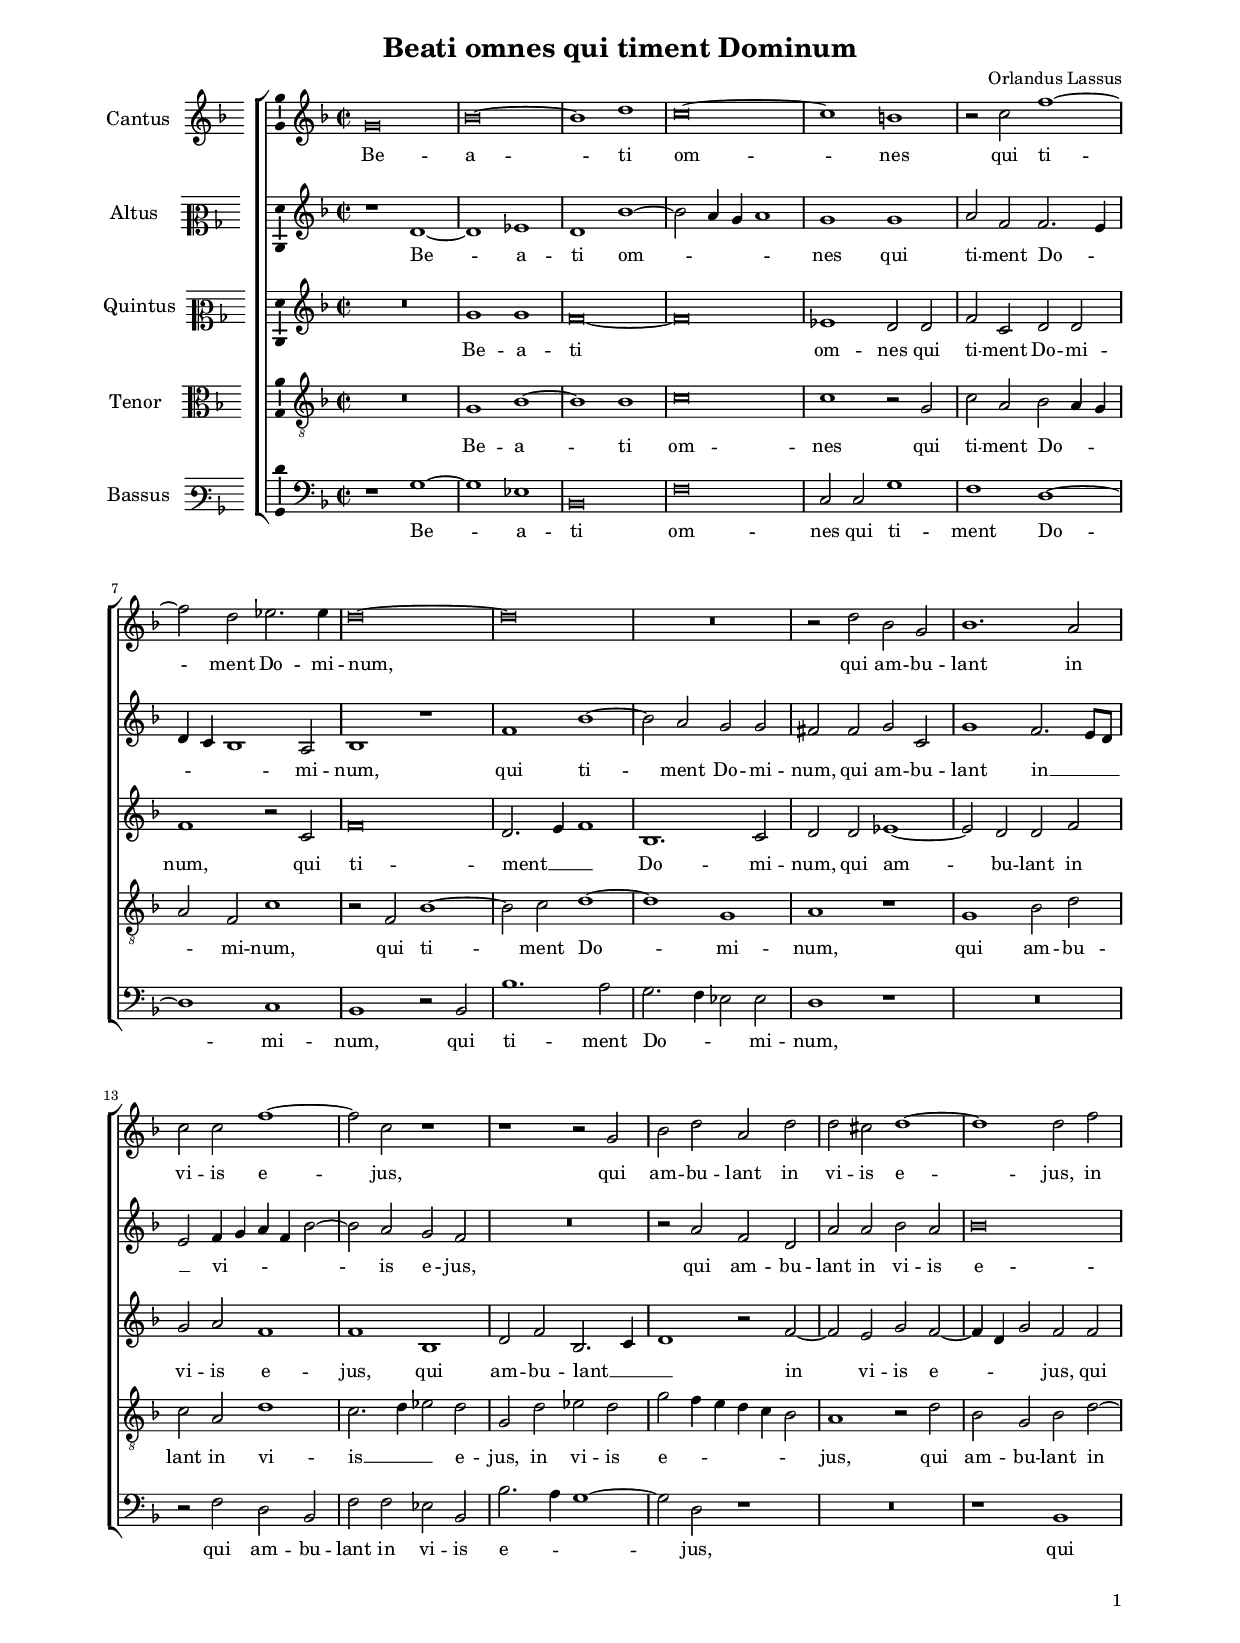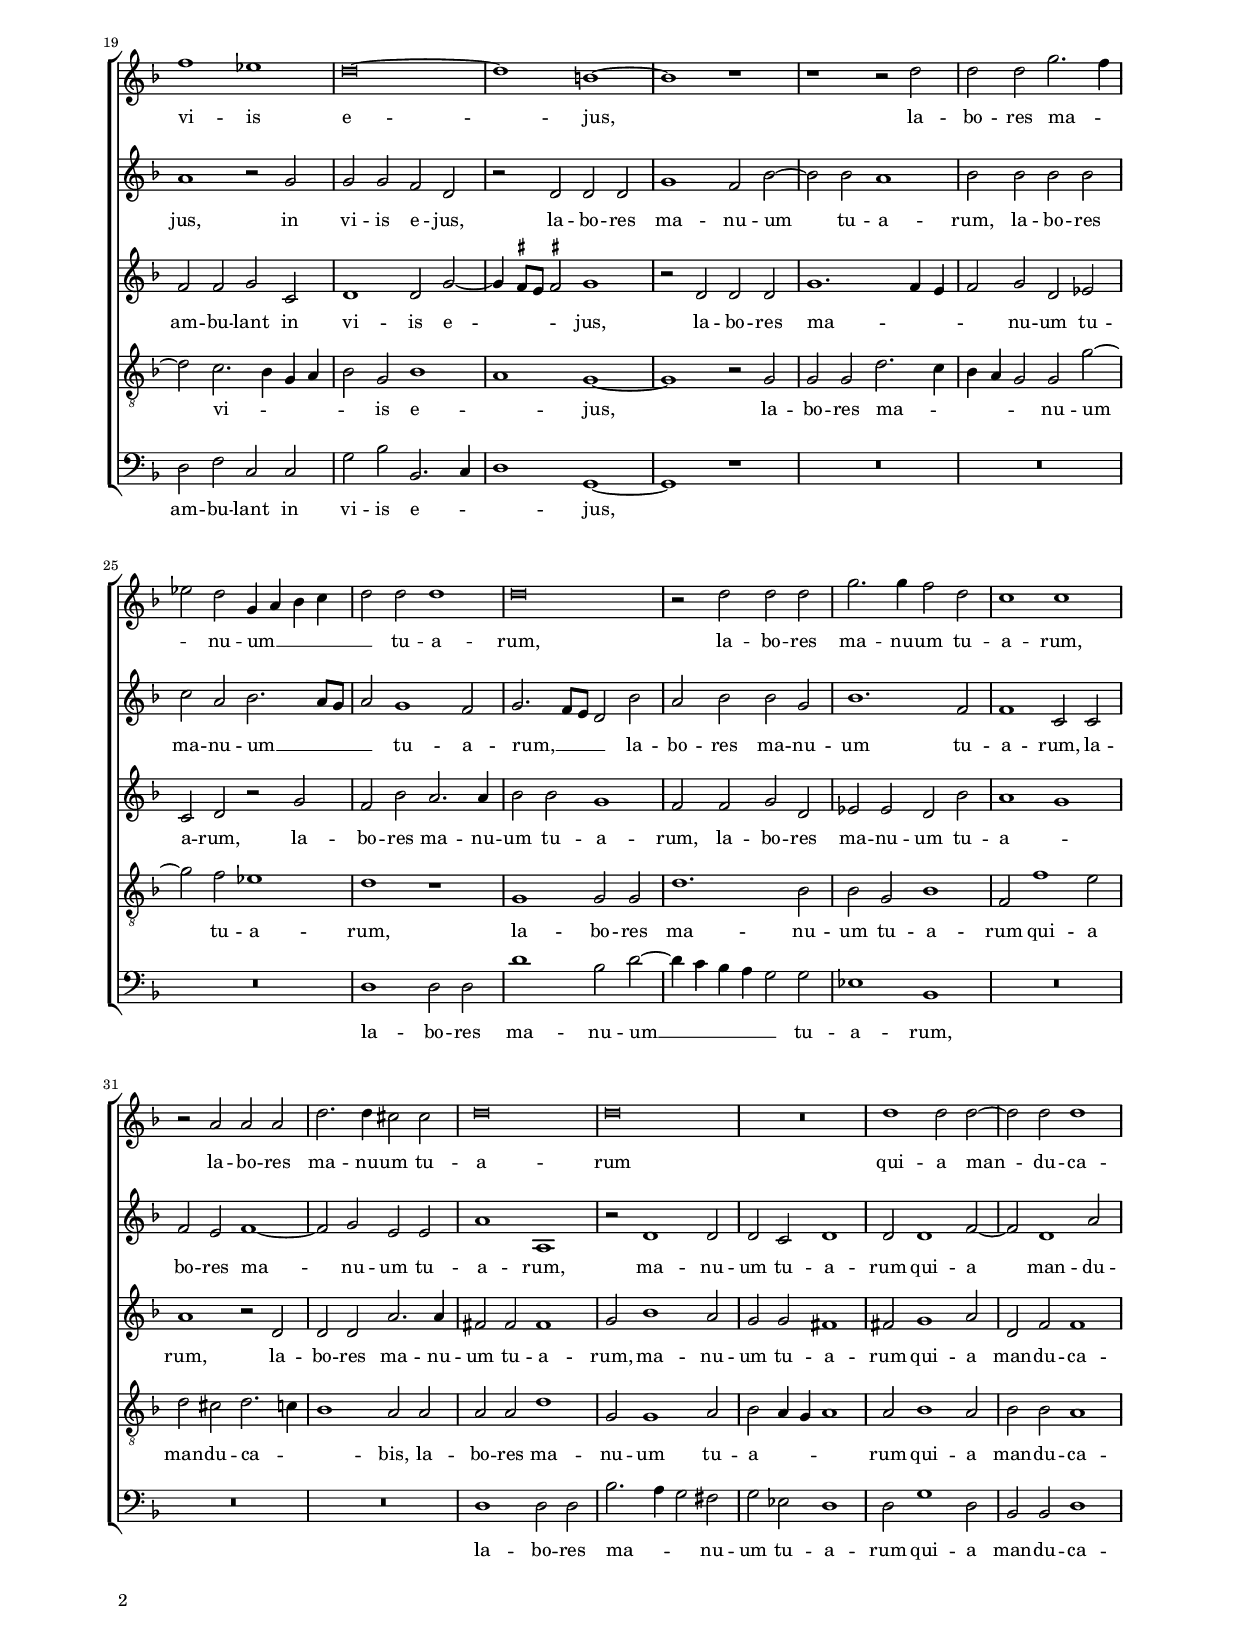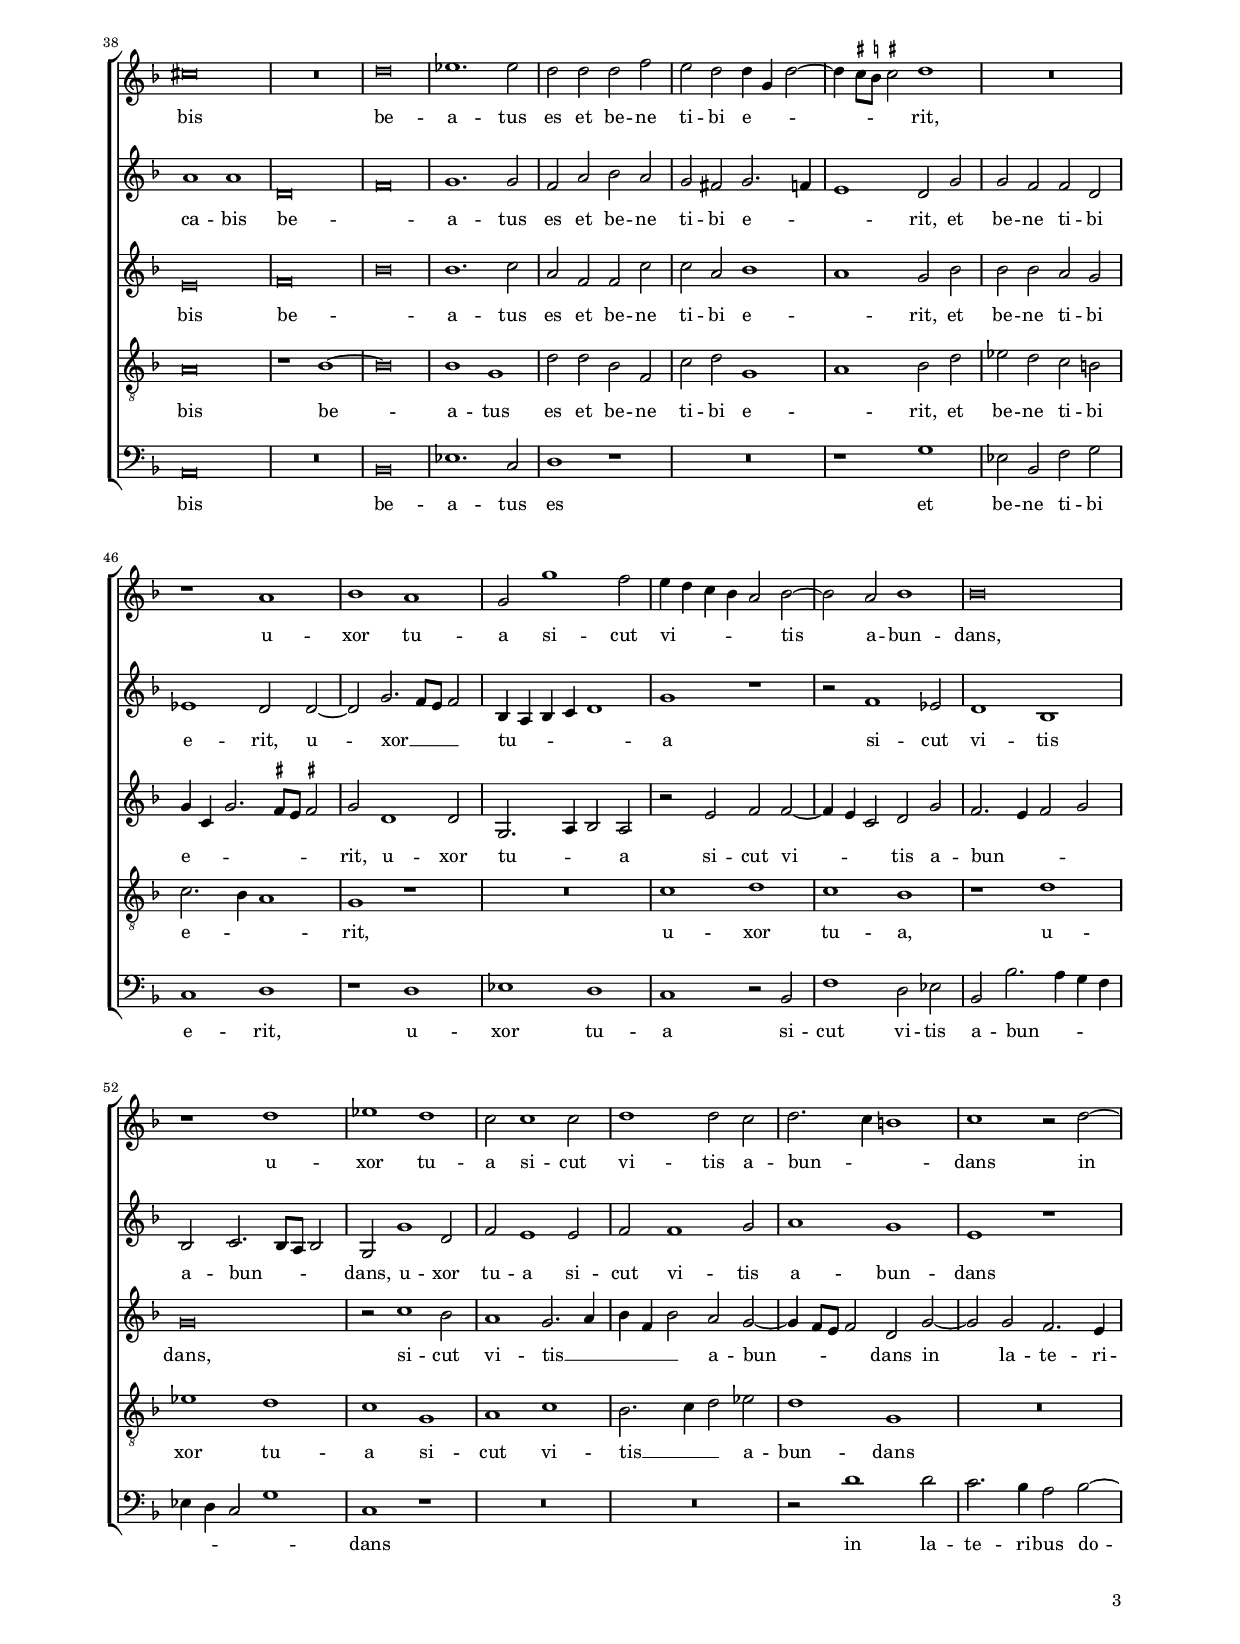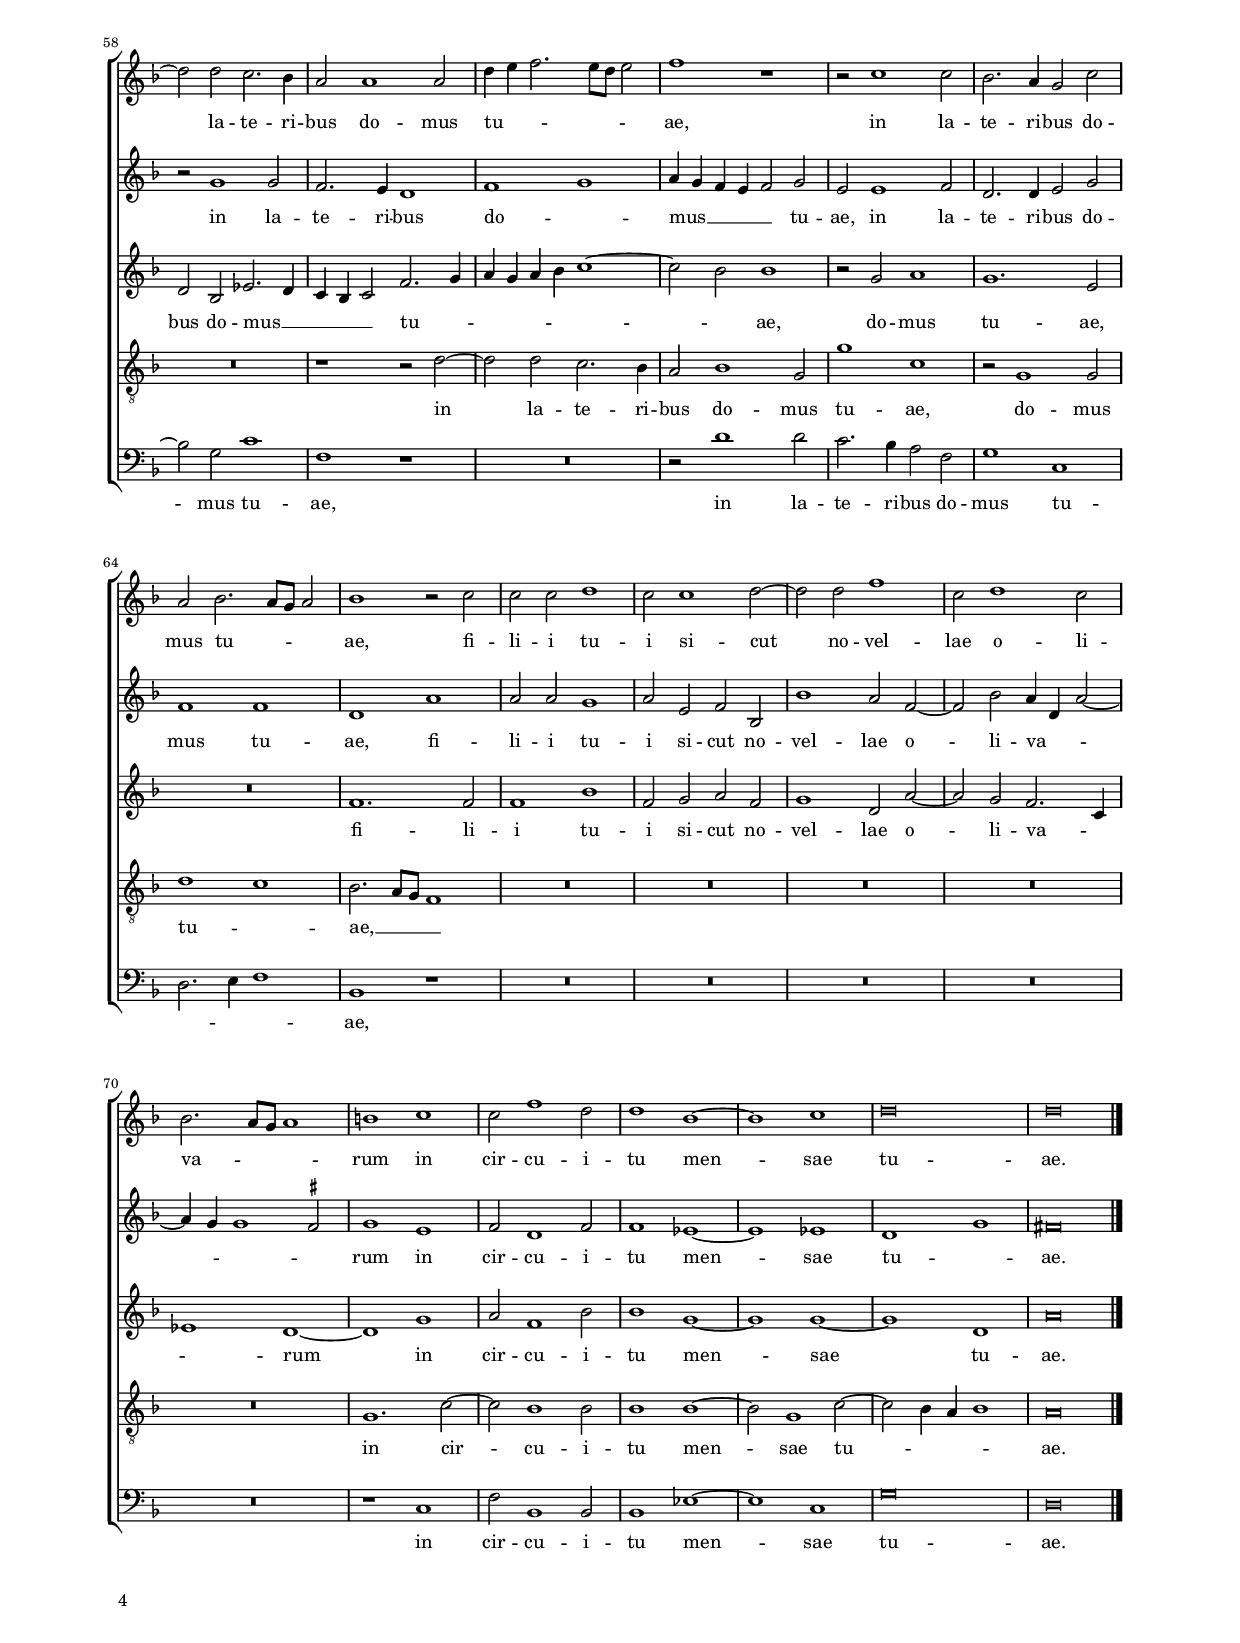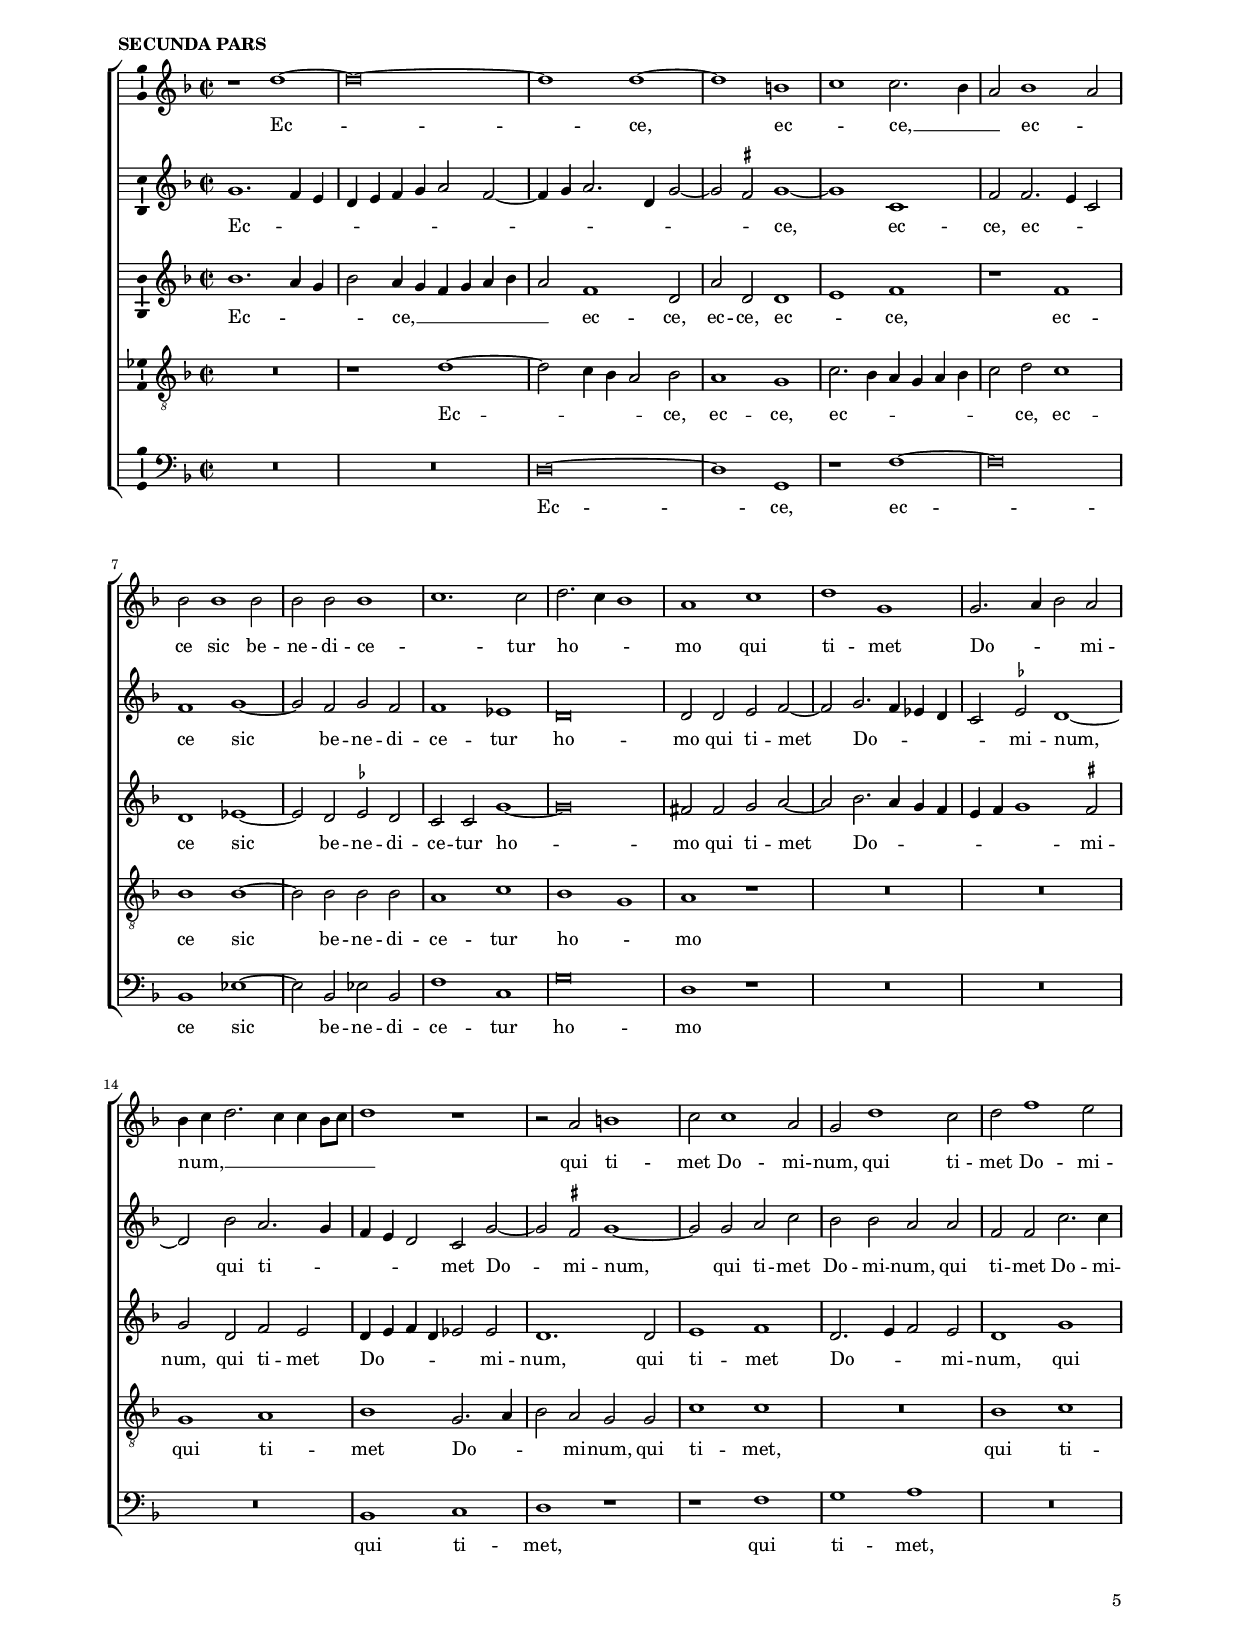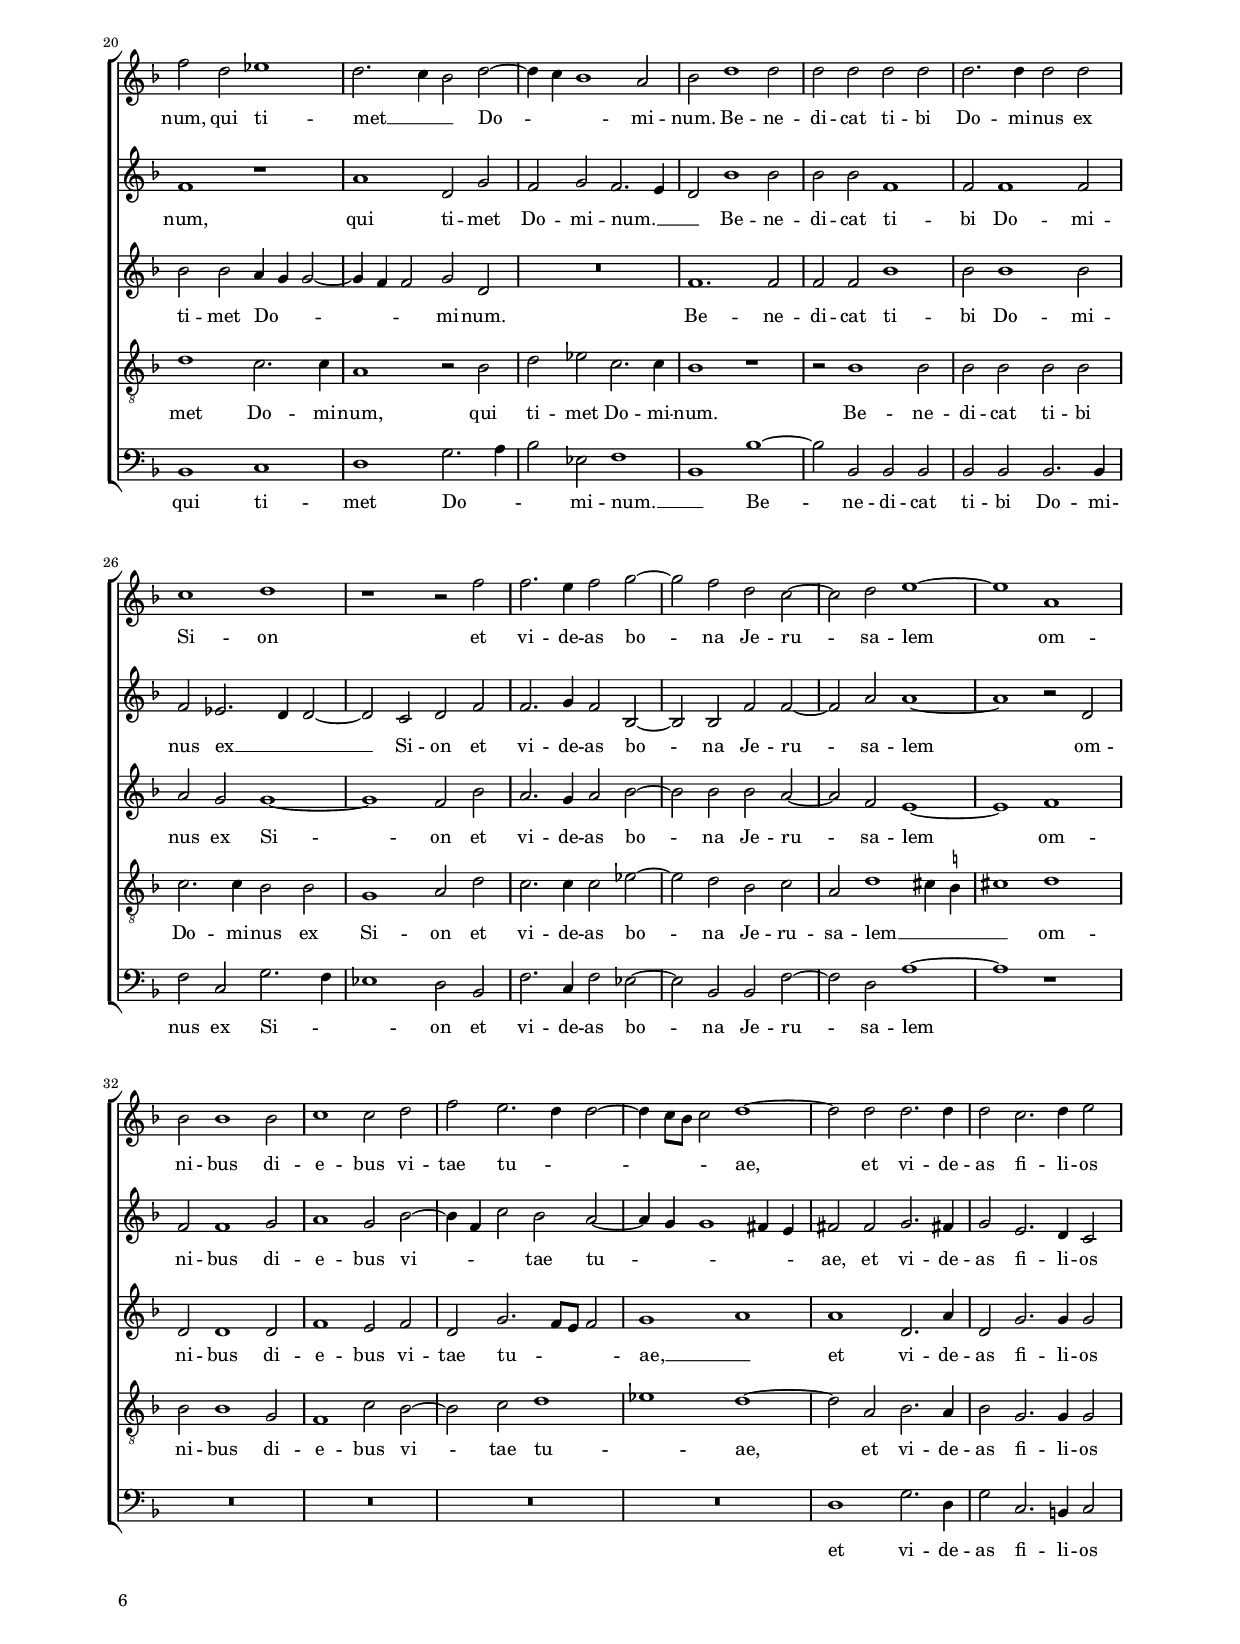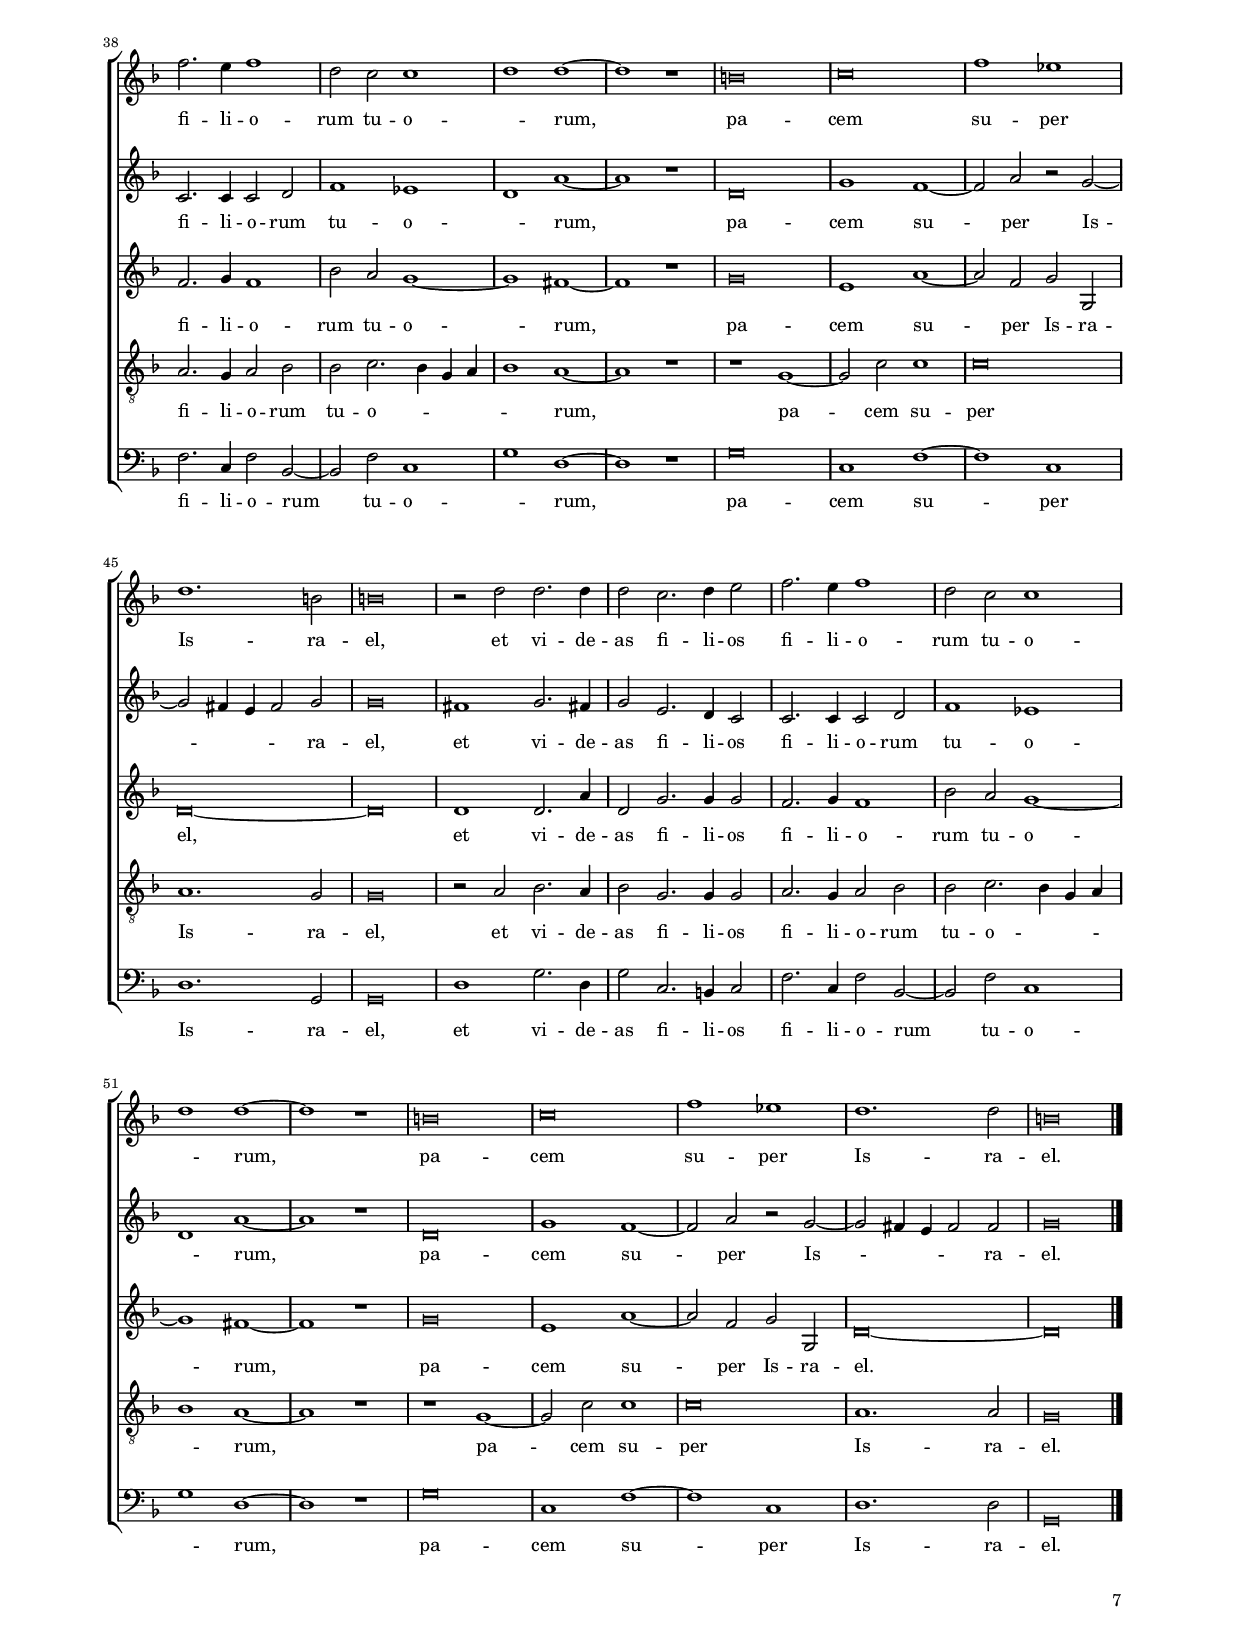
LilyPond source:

\header
{
  title="Beati omnes qui timent Dominum"
  composer="Orlandus Lassus"
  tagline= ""
}

\version "2.22.0"
\include "deutsch.ly"
#(set-global-staff-size 15)
#(ly:set-option 'point-and-click #f)

	
	ficta = { \once \set suggestAccidentals = ##t }
	
	forget = #(define-music-function (music) (ly:music?) #{
		\accidentalStyle forget
		$music
		\accidentalStyle default
		#})

    m = \melisma
    me = \melismaEnd

\paper
	{
	top-margin = 1.8 \cm
	bottom-margin = 1.2 \cm
	left-margin = 2 \cm
	right-margin = 2 \cm
	ragged-bottom = ##f
	ragged-last-bottom = ##t
	print-page-number = ##f
	score-system-spacing = #'((basic-distance . 16) (minimum-distance . 14) (padding . 5) (strechability . 150))
	system-system-spacing = #'((basic-distance . 16) (minimum-distance . 14) (padding . 5) (strechability . 150))
    oddFooterMarkup=\markup   \fill-line { "" \fromproperty #'page:page-number-string }
    evenFooterMarkup=\markup  \fill-line { \fromproperty #'page:page-number-string "" }
    last-bottom-spacing = #'((basic-distance . 12) (minimum-distance . 7) (padding . 4))
	systems-per-page = 3
%	min-systems-per-page = 3
	}

global = {
	\key f \major
	\time 2/2 \set Score.measureLength = #(ly:make-moment 2/1)
    \set Score.tempoHideNote = ##t
    \tempo 2 = 90
	\skip 1*2*76 \bar "|."
	}
	

incipitcantus = \markup { \score {
	{
	\set Staff.instrumentName = \markup { \fontsize #1 "Cantus" }
	\key f \major
	\clef violin
	s4 \bar ""
	}
	\layout  {
	raggedright = ##t
	indent = 1.5 \cm
	line-width = 2.5 \cm
	\context { \Staff \remove Time_signature_engraver }
	\override Staff.Clef.Y-extent = #'(0 . 0)
	}} \hspace #1 }
      
      
incipitaltus = \markup { \score {
	{
	\set Staff.instrumentName = \markup { \fontsize #1 "Altus" }
	\key f \major
	\clef mezzosoprano
	s4 \bar ""
	}
	\layout  {
	raggedright = ##t
	indent = 1.5 \cm
	line-width = 2.5 \cm
	\context { \Staff \remove Time_signature_engraver }
	\override Staff.Clef.Y-extent = #'(0 . 0)
	}} \hspace #1 }
      
      
incipitquintus = \markup { \score {
	{
	\set Staff.instrumentName = \markup { \fontsize #1 "Quintus" }
	\key f \major
	\clef mezzosoprano
	s4 \bar ""
	}
	\layout  {
	raggedright = ##t
	indent = 1.5 \cm
	line-width = 2.5 \cm
	\context { \Staff \remove Time_signature_engraver }
	\override Staff.Clef.Y-extent = #'(0 . 0)
	}} \hspace #1 }


incipittenor = \markup { \score {
	{
	\set Staff.instrumentName = \markup { \fontsize #1 "Tenor" }
	\key f \major
	\clef alto
	s4 \bar ""
	}
	\layout  {
	raggedright = ##t
	indent = 1.5 \cm
	line-width = 2.5 \cm
	\context { \Staff \remove Time_signature_engraver }
	\override Staff.Clef.Y-extent = #'(0 . 0)
	}} \hspace #1 }
      
      
incipitbassus = \markup { \score {
	{
	\set Staff.instrumentName = \markup { \fontsize #1 "Bassus" }
	\key f \major
	\clef varbaritone
	s4 \bar ""
	}
	\layout  {
	raggedright = ##t
	indent = 1.5 \cm
	line-width = 2.5 \cm
	\context { \Staff \remove Time_signature_engraver }
	\override Staff.Clef.Y-extent = #'(0 . 0)
	}} \hspace #1 }


cantus = \relative c''
	{
	g\breve
	b\breve~
	b1 d
	c\breve~
%5
	c1 h |
	r2 c f1~
	f2 d es2. es4
	d\breve~
	d\breve
%10
	R\breve |
	r2 d b g
	b1. a2
	c2 c f1~
	f2 c r1
%15
	r1 r2 g |
	b2 d a d
	d2 cis d1~
	d1 d2 f
	f1 es
%20
	d\breve~ |
	d1 h~
	h1 r
	r1 r2 d
	d2 d g2. \m f4
%25
	es2 \me d g,4 \m a b c |
	d2 \me d d1
	d\breve
	r2 d d d
	g2. g4 f2 d
%30
	c1 c |
	r2 a a a
	d2. d4 cis2 cis
	d\breve
	d\breve
%35
	R\breve |
	d1 d2 d~
	d2 d d1
	cis\breve
	R\breve
%40
	d\breve |
	es1. es2
	d2 d d f
	e2 d d4 \m g, d'2~
	d4 \ficta cis8 \ficta h \ficta cis!2 \me d1
%45
	R\breve |
	r1 a
	b1 a
	g2 g'1 f2
	e4 \m d c b a2 \me b~
%50
	b2 a b1 |
	b\breve
	r1 d
	es1 d
	c2 c1 c2
%55
	d1 d2 c |
	d2. \m c4 h1 \me
	c1 r2 d~
	d2 d c2. b4
	a2 a1 a2
%60
	d4 \m e f2. e8 d e2 \me |
	f1 r
	r2 c1 c2
	b2. a4 g2 c
	a2 b2. \m a8 g a2 \me
%65
	b1 r2 c |
	c2 c d1
	c2 c1 d2~
	d2 d f1
	c2 d1 c2
%70
	b2. \m a8 g a1 \me |
	h1 c
	c2 f1 d2
	d1 b~
	b1 c
%75
	d\breve |
	d\breve |
	}


altus = \relative c'
  {
	r1 d~
	d1 es1
	d1 b'~
	b2 \m a4 g a1 \me
%5
	g1 g |
	a2 f f2. \m e4
	d4 c b1 \me a2
	b1 r
	f' b~
%10
	b2 a g g |
	fis2 fis g c,
	g'1 f2. \m e8 d
	e2 \me f4 \m g a f b2~
	b2 \me a g f
%15
	R\breve |
	r2 a f d
	a'2 a b a
	b\breve
	a1 r2 g
%20
	g2 g f d |
	r2 d d d
	g1 f2 b~
	b2 b a1
	b2 b b b
%25
	c2 a b2. \m a8 g |
	a2 \me g1 f2
	g2. \m f8 e d2 \me b'
	a2 b b g
	b1. f2
%30
	f1 c2 c |
	f2 e f1~
	f2 g e e
	a1 a,
	r2 d1 d2
%35
	d2 c d1 |
	d2 d1 f2~
	f2 d1 a'2
	a1 a
	d,\breve \m
%40
	f\breve \me |
	g1. g2
	f2 a b a
	g2 fis g2. \m f4
	e1 \me d2 g
%45
	g2 f f d |
	es1 d2 d~
	d2 g2. \m f8 e f2 \me
	b,4 \m a b c d1 \me
	g1 r
%50
	r2 f1 es2 |
	d1 b
	b2 c2. \m b8 a b2 \me
	g2 g'1 d2
	f2 e1 e2
%55
	f2 f1 g2 |
	a1 g
	e1 r
	r2 g1 g2
	f2. e4 d1
%60
	f1 \m g \me |
	a4 \m g f e f2 \me g
	e2 e1 f2
	d2. d4 e2 g
	f1 f
%65
	d1 a'1 |
	a2 a g1
	a2 e f b,
	b'1 a2 f~
	f2 b a4 \m d, a'2~
%70
	a4 g g1 \ficta fis2 \me |
	g1 e
	f2 d1 f2
	f1 es~
	es es
%75
	d1 \m g \me |
	fis\breve |
	}


quintus = \relative c'
	{
	R\breve
	g'1 g
	f\breve~
	f\breve
%5
	es1 d2 d |
	f2 c d d
	f1 r2 c
	f\breve
	d2. \m e4 f1 \me
%10
	b,1. c2 |
	d2 d es1~
	es2 d d f
	g2 a f1
	f1 b,
%15
	d2 f b,2. \m c4 |
	d1 \me r2 f~
	f2 e g f~
	f4 \m d g2 \me f f
	f2 f g c,
%20
	d1 d2 g~ |
	g4 \m \ficta fis8 e \ficta fis!2 \me g1
	r2 d d d
	g1. \m f4 e
	f2 \me g d es
%25
	c2 d r g |
	f2 b a2. a4
	b2 b g1
	f2 f g d
	es2 es d b'
%30
	a1 \m g \me |
	a1 r2 d,
	d2 d a'2. a4
	fis2 fis fis1
	g2 b1 a2
%35
	g2 g fis1 |
	fis2 g1 a2
	d,2 f f1
	e\breve
	f\breve \m
%40
	b\breve \me |
	b1. c2
	a2 f f c'
	c2 a b1 \m
	a1 \me g2 b
%45
	b2 b a g |
	g4 \m c, g'2. \ficta fis8 e \ficta fis!2 \me
	g2 d1 d2
	g,2. \m a4 b2 \me a
	r2 e' f f~
%50
	f4 \m e c2 \me d g |
	f2. \m e4 f2 g \me
	g\breve
	r2 c1 b2
	a1 g2. \m a4
%55
	b4 f b2 \me a g~ |
	g4 \m f8 e f2 \me d g~
	g2 g f2. e4
	d2 b es2. \m d4
	c4 b c2 \me f2. \m g4
%60
	a4 g a b c1~ |
	c2 b \me b1
	r2 g a1
	g1. e2
	R\breve
%65
	f1. f2 |
	f1 b
	f2 g a f
	g1 d2 a'~
	a2 g f2. \m c4
%70
	es1 \me d~ |
	d1 g
	a2 f1 b2
	b1 g~
	g1 g~
%75
	g1 d |
	a'\breve |
	}


tenor = \relative c'
	{
	R\breve
	g1 b~
	b1 b
	c\breve
%5
	c1 r2 g |
	c2 a b \m a4 g
	a2 \me f c'1
	r2 f, b1~
	b2 c d1~
%10
	d1 g, |
	a1 r
	g1 b2 d
	c2 a d1
	c2. \m d4 es2 \me d
%15
	g,2 d' es d |
	g2 \m f4 e d c b2 \me
	a1 r2 d
	b2 g b d~
	d2 c2. \m b4 g a
%20
	b2 \me g b1 \m |
	a1 \me g~
	g1 r2 g
	g2 g d'2. \m c4
	b4 a g2 \me g g'~
%25
	g2 f es1 |
	d1 r
	g,1 g2 g
	d'1. b2
	b2 g b1
%30
	f2 f'1 e2 |
	d2 cis d2. \m c4
	b1 \me a2 a
	a2 a d1
	g,2 g1 a2
%35
	b2 \m a4 g a1 \me |
	a2 b1 a2
	b2 b a1
	a\breve
	r1 b~
%40
	b\breve |
	b1 g
	d'2 d b f
	c'2 d g,1 \m
	a1 \me b2 d
%45
	es2 d c h |
	c2. \m b4 a1 \me
	g1 r
	R\breve
	c1 d
%50
	c1 b |
	r1 d
	es1 d
	c1 g
	a1 c
%55
	b2. \m c4 d2 \me es |
	d1 g,
	R\breve
	R\breve
	r1 r2 d'~
%60
	d2 d c2. b4 |
	a2 b1 g2
	g'1 c,
	r2 g1 g2
	d'1 \m c \me
%65
	b2. \m a8 g f1 \me |
	R\breve
	R\breve
	R\breve
	R\breve
%70
	R\breve |
	g1. c2~
	c2 b1 b2
	b1 b~
	b2 g1 c2~
%75
	c2 \m b4 a b1 \me |
	a\breve |
	}


bassus = \relative c
	{
	r1 g'~
	g1 es
	b\breve
	f'\breve
%5
	c2 c g'1 |
	f1 d~
	d1 c
	b1 r2 b
	b'1. a2
%10
	g2. \m f4 es2 \me es |
	d1 r
	R\breve
	r2 f d b
	f'2 f es b
%15
	b'2. \m a4 g1~ |
	g2 \me d r1
	R\breve
	r1 b
	d2 f c c
%20
	g'2 b b,2. \m c4 |
	d1 \me g,~
	g1 r
	R\breve
	R\breve
%25
	R\breve |
	d'1 d2 d
	d'1 b2 d~
	d4 \m c b a g2 \me g
	es1 b
%30
	R\breve |
	R\breve
	R\breve
	d1 d2 d
	b'2. \m a4 g2 \me fis
%35
	g2 es d1 |
	d2 g1 d2
	b2 b d1
	a\breve
	R\breve
%40
	b\breve |
	es1. c2
	d1 r
	R\breve
	r1 g
%45
	es2 b f' g |
	c,1 d
	r1 d
	es1 d
	c1 r2 b
%50
	f'1 d2 es |
	b2 b'2. \m a4 g f
	es4 d c2 g'1 \me
	c,1 r
	R\breve
%55
	R\breve |
	r2 d'1 d2
	c2. b4 a2 b~
	b2 g c1
	f,1 r
%60
	R\breve |
	r2 d'1 d2
	c2. b4 a2 f
	g1 c,1 \m
	d2. e4 f1 \me
%65
	b,1 r |
	R\breve
	R\breve
	R\breve
	R\breve
%70
	R\breve |
	r1 c
	f2 b,1 b2
	b1 es~
	es1 c
%75
	g'\breve |
	d\breve |
	}


lyricscantus = \lyricmode {
	Be -- a -- ti om -- nes qui ti -- ment Do -- mi -- num,
	qui am -- bu -- lant in vi -- is e -- jus,
	qui am -- bu -- lant in vi -- is e -- jus,
	in vi -- is e -- jus,
	la -- bo -- res ma -- nu -- um __ tu -- a -- rum,
	la -- bo -- res ma -- nu -- um tu -- a -- rum,
	la -- bo -- res ma -- nu -- um tu -- a -- rum
	qui -- a man -- du -- ca -- bis
	be -- a -- tus es et be -- ne ti -- bi e -- rit,
	u -- xor tu -- a si -- cut vi -- tis a -- bun -- dans,
	u -- xor tu -- a si -- cut vi -- tis a -- bun -- dans
	in la -- te -- ri -- bus do -- mus tu -- ae,
	in la -- te -- ri -- bus do -- mus tu -- ae,
	fi -- li -- i tu -- i si -- cut no -- vel -- lae o -- li -- va -- rum
	in cir -- cu -- i -- tu men -- sae tu -- ae.
	}


lyricsaltus = \lyricmode {
	Be -- a -- ti om -- nes qui ti -- ment Do -- mi -- num,
	qui ti -- ment Do -- mi -- num,
	qui am -- bu -- lant in __ vi -- is e -- jus,
	qui am -- bu -- lant in vi -- is e -- jus,
	in vi -- is e -- jus,
	la -- bo -- res ma -- nu -- um tu -- a -- rum,
	la -- bo -- res ma -- nu -- um __ tu -- a -- rum, __
	la -- bo -- res ma -- nu -- um tu -- a -- rum,
	la -- bo -- res ma -- nu -- um tu -- a -- rum,
	ma -- nu -- um tu -- a -- rum
	qui -- a man -- du -- ca -- bis
	be -- a -- tus es et be -- ne ti -- bi e -- rit,
	et be -- ne ti -- bi e -- rit,
	u -- xor __ tu -- a si -- cut vi -- tis a -- bun -- dans,
	u -- xor tu -- a si -- cut vi -- tis a -- bun -- dans
	in la -- te -- ri -- bus do -- mus __ tu -- ae,
	in la -- te -- ri -- bus do -- mus tu -- ae,
	fi -- li -- i tu -- i si -- cut no -- vel -- lae o -- li -- va -- rum
	in cir -- cu -- i -- tu men -- sae tu -- ae.
	}


lyricsquintus = \lyricmode {
	Be -- a -- ti om -- nes qui ti -- ment Do -- mi -- num,
	qui ti -- ment __ Do -- mi -- num,
	qui am -- bu -- lant in vi -- is e -- jus,
	qui am -- bu -- lant __ in vi -- is e -- jus,
	qui am -- bu -- lant in vi -- is e -- jus,
	la -- bo -- res ma -- nu -- um tu -- a -- rum,
	la -- bo -- res ma -- nu -- um tu -- a -- rum,
	la -- bo -- res ma -- nu -- um tu -- a -- rum,
	la -- bo -- res ma -- nu -- um tu -- a -- rum,
	ma -- nu -- um tu -- a -- rum
	qui -- a man -- du -- ca -- bis
	be -- a -- tus es et be -- ne ti -- bi e -- rit,
	et be -- ne ti -- bi e -- rit,
	u -- xor tu -- a si -- cut vi -- tis a -- bun -- dans,
	si -- cut vi -- tis __ a -- bun -- dans
	in la -- te -- ri -- bus do -- mus __ tu -- ae,
	do -- mus tu -- ae,
	fi -- li -- i tu -- i si -- cut no -- vel -- lae o -- li -- va -- rum
	in cir -- cu -- i -- tu men -- sae tu -- ae.
	}


lyricstenor = \lyricmode {
	Be -- a -- ti om -- nes qui ti -- ment Do -- mi -- num,
	qui ti -- ment Do -- mi -- num,
	qui am -- bu -- lant in vi -- is __ e -- jus,
	in vi -- is e -- jus,
	qui am -- bu -- lant in vi -- is e -- jus,
	la -- bo -- res ma -- nu -- um tu -- a -- rum,
	la -- bo -- res ma -- nu -- um tu -- a -- rum
	qui -- a man -- du -- ca -- bis,
	la -- bo -- res ma -- nu -- um tu -- a -- rum
	qui -- a man -- du -- ca -- bis
	be -- a -- tus es et be -- ne ti -- bi e -- rit,
	et be -- ne ti -- bi e -- rit,
	u -- xor tu -- a,
	u -- xor tu -- a si -- cut vi -- tis __ a -- bun -- dans
	in la -- te -- ri -- bus do -- mus tu -- ae,
	do -- mus tu -- ae, __
	in cir -- cu -- i -- tu men -- sae tu -- ae.
	}


lyricsbassus = \lyricmode {
	Be -- a -- ti om -- nes qui ti -- ment Do -- mi -- num,
	qui ti -- ment Do -- mi -- num,
	qui am -- bu -- lant in vi -- is e -- jus,
	qui am -- bu -- lant in vi -- is e -- jus,
	la -- bo -- res ma -- nu -- um __ tu -- a -- rum,
	la -- bo -- res ma -- nu -- um tu -- a -- rum
	qui -- a man -- du -- ca -- bis
	be -- a -- tus es et be -- ne ti -- bi e -- rit,
	u -- xor tu -- a si -- cut vi -- tis a -- bun -- dans
	in la -- te -- ri -- bus do -- mus tu -- ae,
	in la -- te -- ri -- bus do -- mus tu -- ae,
	in cir -- cu -- i -- tu men -- sae tu -- ae.
	}


\score
{  
    \transpose c c {
	\new ChoirStaff \with { \override StaffGrouper.staff-staff-spacing.basic-distance = #12 }
	<<

	\new Staff << \global
	\new Voice="v1" {
		\set Staff.instrumentName=\incipitcantus
		\set Staff.midiInstrument = "reed organ"
		\clef violin
		\cantus }
	\new Lyrics \lyricsto "v1" {\lyricscantus }
	>>


	\new Staff << \global
	\new Voice="v2" {
		\set Staff.instrumentName=\incipitaltus
		\set Staff.midiInstrument = "reed organ"
        \clef violin % "G_8"
		\altus}
	\new Lyrics \lyricsto "v2" {\lyricsaltus }
	>>


	\new Staff << \global
	\new Voice="v5" {
		\set Staff.instrumentName=\incipitquintus
		\set Staff.midiInstrument = "reed organ"
		\clef violin
		\quintus}
	\new Lyrics \lyricsto "v5" {\lyricsquintus }
	>>


	\new Staff << \global
	\new Voice="v3" {
		\set Staff.instrumentName=\incipittenor
		\set Staff.midiInstrument = "reed organ"
		\clef "G_8"
		\tenor }
	\new Lyrics \lyricsto "v3" {\lyricstenor }
	>>


	\new Staff << \global
	\new Voice="v4" {
		\set Staff.instrumentName=\incipitbassus
		\set Staff.midiInstrument = "reed organ"
		\clef bass
		\bassus }
	\new Lyrics \lyricsto "v4" {\lyricsbassus}
	>>

	>>
	} % transpose

	\layout
	{
	indent = 2.5 \cm
	\context { \Staff \override TimeSignature.break-visibility = #end-of-line-invisible }
	\context { \Lyrics \override VerticalAxisGroup.nonstaff-relatedstaff-spacing.padding = #1.4 }
%	\context { \Lyrics \override LyricText.font-size = #1 }
	\context { \Staff \consists "Ambitus_engraver" }
	\context { \Score \override BarNumber.padding = #2 }
	\context { \Voice \override NoteHead.style = #'baroque }
	}


\midi
	{
	}

}

%%%%%%%%%%%%%%%%%%%%  PARS SECUNDA


global = {
	\key f \major
	\time 2/2 \set Score.measureLength = #(ly:make-moment 2/1)
    \set Score.tempoHideNote = ##t
    \tempo 2 = 90
	\skip 1*2*57 \bar "|."
	}


cantus =  \relative c''
	{
	r1 d~
	d\breve~
	d1 d~
	d1 h \m
%5
	c1 \me c2. \m b4 |
	a2 \me b1 \m a2 \me
	b2 b1 b2
	b2 b b1 \m
	c1. \me c2
%10
	d2. \m c4 b1 \me |
	a1 c
	d1 g,
	g2. \m a4 b2 \me a
	b4 \m c d2. c4 c b8 c
%15
	d1 \me r |
	r2 a h1
	c2 c1 a2
	g2 d'1 c2
	d2 f1 e2
%20
	f2 d es1 |
	d2. \m c4 b2 \me d~
	d4 \m c b1 \me a2
	b2 d1 d2
	d2 d d d
%25
	d2. d4 d2 d |
	c1 d
	r1 r2 f
	f2. e4 f2 g~
	g2 f d c~
%30
	c2 d e1~ |
	e1 a,
	b2 b1 b2
	c1 c2 d
	f2 e2. \m d4 d2~
%35
	d4 c8 b c2 \me d1~ |
	d2 d d2. d4
	d2 c2. d4 e2
	f2. e4 f1
	d2 c c1 \m
%40
	d1 \me d~ |
	d1 r
	h\breve
	c\breve
	f1 es
%45
	d1. h2 |
	h\breve
	r2 d d2. d4
	d2 c2. d4 e2
	f2. e4 f1
%50
	d2 c c1 \m |
	d1 \me d~
	d1 r
	h\breve
	c\breve
%55
	f1 es |
	d1. d2
	h\breve |
	}


altus =  \relative c'
    {
	g'1. \m f4 e
	d4 e f g a 2 f~
	f4 g a2. d,4 g2~
	g \ficta fis \me g1~
%5
	g1 c, |
	f2 f2. \m e4 c2 \me
	f1 g~
	g2 f g f
	f1 es
%10
	d\breve |
	d2 d e f~
	f2 g2. \m f4 es d
	c2 \me \ficta es2 d1~
	d2 b' a2. \m g4
%15
	f4 e d2 \me c g'~ |
	g2 \ficta fis g1~
	g2 g a c
	b2 b a a
	f2 f c'2. c4
%20
	f,1 r |
	a1 d,2 g
	f2 g f2. \m e4
	d2 \me b'1 b2
	b2 b f1
%25
	f2 f1 f2 |
	f2 es2. \m d4 d2~ 
	d2 \me c d f
	f2. g4 f2 b,~
	b2 b f' f~
%30
	f2 a a1~ |
	a1 r2 d,
	f2 f1 g2
	a1 g2 b~
	b4 \m f c'2 \me b a~
%35
	a4 \m g g1 fis4 e \me |
	fis2 fis g2. fis!4
	g2 e2. d4 c2
	c2. c4 c2 d
	f1 es1 \m
%40
	d1 \me a'~ |
	a1 r
	d,\breve
	g1 f~
	f2 a r g~
%45
	g2 \m fis4 e fis2 \me g |
	g\breve
	fis1 g2. fis!4
	g2 e2. d4 c2
	c2. c4 c2 d
%50
	f1 es \m |
	d1 \me a'~
	a1 r
	d,\breve
	g1 f~
%55
	f2 a r g~ |
	g2 \m fis4 e fis2 \me fis
	g\breve |
	}


quintus =  \relative c'
	{
	b'1. \m a4 g
	b2 \me a4 \m g f g a b
	a2 \me f1 d2
	a'2 d, d1 \m
%5
	e1 \me f |
	r1 f
	d1 es~
	es2 d \ficta es! d
	c2 c g'1~
%10
	g\breve |
	fis2 fis g a~
	a2 b2. \m a4 g f
	e4 f g1 \me \ficta fis2
	g2 d f e
%15
	d4 \m e f d es2 \me es |
	d1. d2
	e1 f
	d2. \m e4 f2 \me e
	d1 g
%20
	b2 b a4 \m g g2~ |
	g4 f f2 \me g d
	R\breve
	f1. f2
	f2 f b1
%25
	b2 b1 b2 |
	a2 g g1~
	g1 f2 b
	a2. g4 a2 b~
	b2 b b a~
%30
	a2 f e1~ |
	e1 f
	d2 d1 d2
	f1 e2 f
	d2 g2. \m f8 e f2 \me
%35
	g1 \m a \me |
	a1 d,2. a'4
	d,2 g2. g4 g2
	f2. g4 f1
	b2 a g1~
%40
	g1 fis~ |
	fis1 r
	g\breve
	e1 a~
	a2 f g g,
%45
	d'\breve~ |
	d\breve
	d1 d2. a'4
	d,2 g2. g4 g2
	f2. g4 f1
%50
	b2 a g1~ |
	g1 fis~
	fis1 r
	g\breve
	e1 a~
%55
	a2 f g g, |
	d'\breve~
	d\breve |
	}


tenor  =  \relative c'
	{
	R\breve
	r1 d~
	d2 \m c4 b a2 \me b
	a1 g
%5
	c2. \m b4 a g a b |
	c2 \me d c1
	b1 b~
	b2 b b b
	a1 c
%10
	b1 \m g \me |
	a1 r
	R\breve
	R\breve
	g1 a
%15
	b1 g2. \m a4 |
	b2 \me a g g
	c1 c
	R\breve
	b1 c
%20
	d1 c2. c4 |
	a1 r2 b
	d2 es c2. c4
	b1 r
	r2 b1 b2
%25
	b2 b b b |
	c2. c4 b2 b
	g1 a2 d
	c2. c4 c2 es~
	es2 d b c
%30
	a2 d1 \m cis4 \ficta h4 |
	cis1 \me d
	b2 b1 g2
	f1 c'2 b~
	b2 c d1 \m
%35
	es1 \me d~ |
	d2 a b2. a4
	b2 g2. g4 g2
	a2. g4 a2 b
	b2 c2. \m b4 g a
%40
	b1 \me a~ |
	a1 r
	r1 g~
	g2 c c1
	c\breve
%45
	a1. g2 |
	g\breve
	r2 a b2. a4
	b2 g2. g4 g2
	a2. g4 a2 b
%50
	b2 c2. \m b4 g a |
	b1 \me a~
	a1 r
	r1 g~
	g2 c c1
%55
	c\breve |
	a1. a2
	g\breve |
	}


bassus  =  \relative c
	{
	R\breve
	R\breve
	d\breve~
	d1 g,
%5
	r1 f'~ |
	f\breve
	b,1 es~
	es2 b es b
	f'1 c
%10
	g'\breve |
	d1 r
	R\breve
	R\breve
	R\breve
%15
	b1 c |
	d1 r
	r1 f
	g1 a
	R\breve
%20
	b,1 c |
	d1 g2. \m a4
	b2 \me es, f1 \m
	b, \me b'~
	b2 b, b b
%25
	b2 b b2. b4 |
	f'2 c g'2. \m f4 
	es1 \me d2 b 
	f'2. c4 f2 es~
	es2 b b f'~
%30
	f2 d a'1~ |
	a1 r
	R\breve
	R\breve
	R\breve
%35
	R\breve |
	d,1 g2. d4
	g2 c,2. h4 c2
	f2. c4 f2 b,~
	b2 f' c1 \m
%40
	g'1 \me d~ |
	d1 r
	g\breve
	c,1 f~
	f1 c
%45
	d1. g,2 |
	g\breve
	d'1 g2. d4
	g2 c,2. h4 c2
	f2. c4 f2 b,~
%50
	b2 f' c1 \m |
	g'1 \me d~
	d1 r
	g\breve
	c,1 f~
%55
	f1 c |
	d1. d2
	g,\breve |
	}


lyricscantus = \lyricmode {
	Ec -- ce,
	ec -- ce, __
	ec -- ce sic be -- ne -- di -- ce -- tur ho -- mo
	qui ti -- met Do -- mi -- num, __
	qui ti -- met Do -- mi -- num,
	qui ti -- met Do -- mi -- num,
	qui ti -- met __ Do -- mi -- num.
	Be -- ne -- di -- cat ti -- bi Do -- mi -- nus ex Si -- on
	et vi -- de -- as bo -- na Je -- ru -- sa -- lem
	om -- ni -- bus di -- e -- bus vi -- tae tu -- ae,
	et vi -- de -- as fi -- li -- os fi -- li -- o -- rum tu -- o -- rum,
	pa -- cem su -- per Is -- ra -- el,
	et vi -- de -- as fi -- li -- os fi -- li -- o -- rum tu -- o -- rum,
	pa -- cem su -- per Is -- ra -- el.
	}


lyricsaltus = \lyricmode {
	Ec -- ce,
	ec -- ce,
	ec -- ce sic be -- ne -- di -- ce -- tur ho -- mo
	qui ti -- met Do -- mi -- num,
	qui ti -- met Do -- mi -- num,
	qui ti -- met Do -- mi -- num,
	qui ti -- met Do -- mi -- num,
	qui ti -- met Do -- mi -- num. __
	Be -- ne -- di -- cat ti -- bi Do -- mi -- nus ex __ Si -- on
	et vi -- de -- as bo -- na Je -- ru -- sa -- lem
	om -- ni -- bus di -- e -- bus vi -- tae tu -- ae,
	et vi -- de -- as fi -- li -- os fi -- li -- o -- rum tu -- o -- rum,
	pa -- cem su -- per Is -- ra -- el,
	et vi -- de -- as fi -- li -- os fi -- li -- o -- rum tu -- o -- rum,
	pa -- cem su -- per Is -- ra -- el.
	}


lyricsquintus = \lyricmode {
	Ec -- ce, __
	ec -- ce,
	ec -- ce,
	ec -- ce,
	ec -- ce sic be -- ne -- di -- ce -- tur ho -- mo
	qui ti -- met Do -- mi -- num,
	qui ti -- met Do -- mi -- num,
	qui ti -- met Do -- mi -- num,
	qui ti -- met Do -- mi -- num.
	Be -- ne -- di -- cat ti -- bi Do -- mi -- nus ex Si -- on
	et vi -- de -- as bo -- na Je -- ru -- sa -- lem
	om -- ni -- bus di -- e -- bus vi -- tae tu -- ae, __
	et vi -- de -- as fi -- li -- os fi -- li -- o -- rum tu -- o -- rum,
	pa -- cem su -- per Is -- ra -- el,
	et vi -- de -- as fi -- li -- os fi -- li -- o -- rum tu -- o -- rum,
	pa -- cem su -- per Is -- ra -- el.
	}


lyricstenor = \lyricmode {
	Ec -- ce,
	ec -- ce,
	ec -- ce,
	ec -- ce sic be -- ne -- di -- ce -- tur ho -- mo
	qui ti -- met Do -- mi -- num,
	qui ti -- met,
	qui ti -- met Do -- mi -- num,
	qui ti -- met Do -- mi -- num.
	Be -- ne -- di -- cat ti -- bi Do -- mi -- nus ex Si -- on
	et vi -- de -- as bo -- na Je -- ru -- sa -- lem __
	om -- ni -- bus di -- e -- bus vi -- tae tu -- ae,
	et vi -- de -- as fi -- li -- os fi -- li -- o -- rum tu -- o -- rum,
	pa -- cem su -- per Is -- ra -- el,
	et vi -- de -- as fi -- li -- os fi -- li -- o -- rum tu -- o -- rum,
	pa -- cem su -- per Is -- ra -- el.
	}


lyricsbassus = \lyricmode {
	Ec -- ce,
	ec -- ce sic be -- ne -- di -- ce -- tur ho -- mo
	qui ti -- met,
	qui ti -- met,
	qui ti -- met Do -- mi -- num. __
	Be -- ne -- di -- cat ti -- bi Do -- mi -- nus ex Si -- on
	et vi -- de -- as bo -- na Je -- ru -- sa -- lem
	et vi -- de -- as fi -- li -- os fi -- li -- o -- rum tu -- o -- rum,
	pa -- cem su -- per Is -- ra -- el,
	et vi -- de -- as fi -- li -- os fi -- li -- o -- rum tu -- o -- rum,
	pa -- cem su -- per Is -- ra -- el.
	}


\score
{  
    \transpose c c {
	\new ChoirStaff \with { \override StaffGrouper.staff-staff-spacing.basic-distance = #12 }
	<<

	\new Staff <<\global
	\new Voice="v1" {
	  %\set Staff.instrumentName=Cantus
		\set Staff.midiInstrument = "reed organ"
		\clef violin
		\cantus }
	\new Lyrics \lyricsto "v1" {\lyricscantus }
	>>


	\new Staff << \global
	\new Voice="v2" {
	  %\set Staff.instrumentName=Altus
		\set Staff.midiInstrument = "reed organ"
        \clef violin % "G_8"
		\altus}
	\new Lyrics \lyricsto "v2" {\lyricsaltus }
	>>


	\new Staff << \global
	\new Voice="v5" {
	  %\set Staff.instrumentName=Quintus
		\set Staff.midiInstrument = "reed organ"
		\clef violin
		\quintus}
	\new Lyrics \lyricsto "v5" {\lyricsquintus }
	>>


	\new Staff <<\global
	\new Voice="v3" {
	  %\set Staff.instrumentName=Tenor
		\set Staff.midiInstrument = "reed organ"
		\clef "G_8"
		\tenor }
	\new Lyrics \lyricsto "v3" {\lyricstenor }
	>>


	\new Staff <<\global
	\new Voice="v4" {
	  %\set Staff.instrumentName=Bassus
		\set Staff.midiInstrument = "reed organ"
		\clef bass
		\bassus }
	\new Lyrics \lyricsto "v4" {\lyricsbassus}
	>>
	
	>>
	} % transpose

	\layout
	{
	indent = 0 \cm
	\context { \Staff \override TimeSignature.break-visibility = #end-of-line-invisible }
	\context { \Lyrics \override VerticalAxisGroup.nonstaff-relatedstaff-spacing.padding = #1.4 }
%	\context { \Lyrics \override LyricText.font-size = #1 }
	\context { \Staff \consists "Ambitus_engraver" }
	\context { \Score \override BarNumber.padding = #2 }
	\context { \Voice \override NoteHead.style = #'baroque }
	}

    \header { piece = \markup { \raise #2 \bold "SECUNDA PARS"} }

\midi
	{
	}
	
}

% EOF
